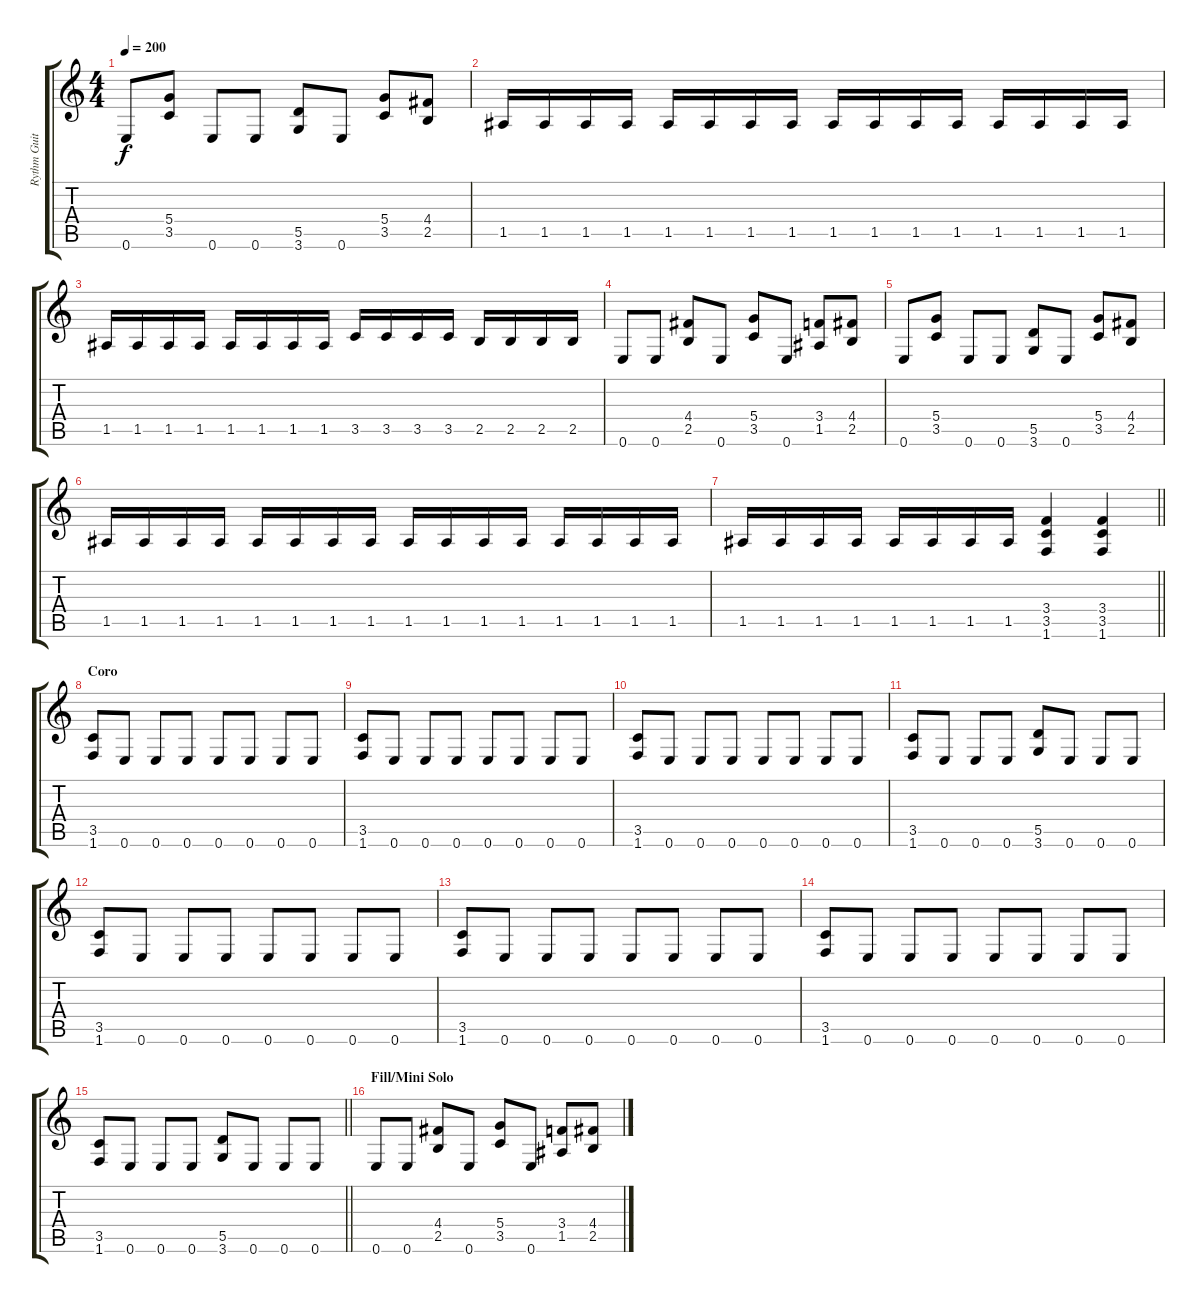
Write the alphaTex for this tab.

\track ("Rythm Guitar- Distortion" "Rythm Guit") {instrument distortionguitar}
\staff {score tabs}
\tuning (E4 B3 G3 D3 A2 E2) {hide}
\ts (4 4)
\tempo 200
\clef g2
\ks c
0.6.8{dy f} (5.4 3.5).8 0.6.8 0.6.8 (5.5 3.6).8 0.6.8 (5.4 3.5).8 (4.4 2.5).8 |
1.5.16 1.5.16 1.5.16 1.5.16 1.5.16 1.5.16 1.5.16 1.5.16 1.5.16 1.5.16 1.5.16 1.5.16 1.5.16 1.5.16 1.5.16 1.5.16 |
1.5.16 1.5.16 1.5.16 1.5.16 1.5.16 1.5.16 1.5.16 1.5.16 3.5.16 3.5.16 3.5.16 3.5.16 2.5.16 2.5.16 2.5.16 2.5.16 |
0.6.8 0.6.8 (4.4 2.5).8 0.6.8 (5.4 3.5).8 0.6.8 (3.4 1.5).8 (4.4 2.5).8 |
0.6.8 (5.4 3.5).8 0.6.8 0.6.8 (5.5 3.6).8 0.6.8 (5.4 3.5).8 (4.4 2.5).8 |
1.5.16 1.5.16 1.5.16 1.5.16 1.5.16 1.5.16 1.5.16 1.5.16 1.5.16 1.5.16 1.5.16 1.5.16 1.5.16 1.5.16 1.5.16 1.5.16 |
\barLineRight lightlight
1.5.16 1.5.16 1.5.16 1.5.16 1.5.16 1.5.16 1.5.16 1.5.16 (3.4 3.5 1.6).4 (3.4 3.5 1.6).4 |
\section ("" "Coro")
(3.5 1.6).8 0.6.8 0.6.8 0.6.8 0.6.8 0.6.8 0.6.8 0.6.8 |
(3.5 1.6).8 0.6.8 0.6.8 0.6.8 0.6.8 0.6.8 0.6.8 0.6.8 |
(3.5 1.6).8 0.6.8 0.6.8 0.6.8 0.6.8 0.6.8 0.6.8 0.6.8 |
(3.5 1.6).8 0.6.8 0.6.8 0.6.8 (5.5 3.6).8 0.6.8 0.6.8 0.6.8 |
(3.5 1.6).8 0.6.8 0.6.8 0.6.8 0.6.8 0.6.8 0.6.8 0.6.8 |
(3.5 1.6).8 0.6.8 0.6.8 0.6.8 0.6.8 0.6.8 0.6.8 0.6.8 |
(3.5 1.6).8 0.6.8 0.6.8 0.6.8 0.6.8 0.6.8 0.6.8 0.6.8 |
\barLineRight lightlight
(3.5 1.6).8 0.6.8 0.6.8 0.6.8 (5.5 3.6).8 0.6.8 0.6.8 0.6.8 |
\section ("" "Fill/Mini Solo")
0.6.8 0.6.8 (4.4 2.5).8 0.6.8 (5.4 3.5).8 0.6.8 (3.4 1.5).8 (4.4 2.5).8
